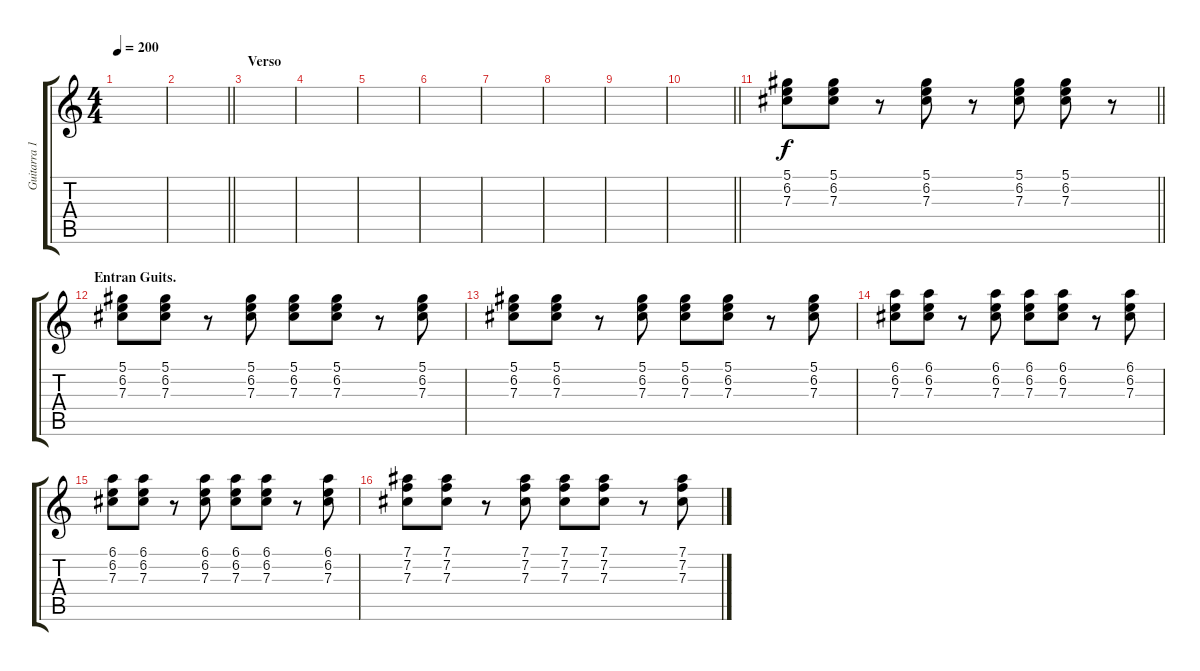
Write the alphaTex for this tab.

\track ("Guitarra 1" "Guitarra 1") {instrument overdrivenguitar}
\staff {score tabs}
\tuning (Eb4 Bb3 Gb3 Db3 Ab2 Eb2) {hide}
\ts (4 4)
\tempo 200
\clef g2
\ks c
|
\barLineRight lightlight
|
\section ("" "Verso")
|
|
|
|
|
|
|
\barLineRight lightlight
|
\barLineRight lightlight
(5.1 6.2 7.3).8 (5.1 6.2 7.3).8 r.8 (5.1 6.2 7.3).8 r.8 (5.1 6.2 7.3).8 (5.1 6.2 7.3).8 r.8 |
\section ("" "Entran Guits.")
(5.1 6.2 7.3).8 (5.1 6.2 7.3).8 r.8 (5.1 6.2 7.3).8 (5.1 6.2 7.3).8 (5.1 6.2 7.3).8 r.8 (5.1 6.2 7.3).8 |
(5.1 6.2 7.3).8 (5.1 6.2 7.3).8 r.8 (5.1 6.2 7.3).8 (5.1 6.2 7.3).8 (5.1 6.2 7.3).8 r.8 (5.1 6.2 7.3).8 |
(6.1 6.2 7.3).8 (6.1 6.2 7.3).8 r.8 (6.1 6.2 7.3).8 (6.1 6.2 7.3).8 (6.1 6.2 7.3).8 r.8 (6.1 6.2 7.3).8 |
(6.1 6.2 7.3).8 (6.1 6.2 7.3).8 r.8 (6.1 6.2 7.3).8 (6.1 6.2 7.3).8 (6.1 6.2 7.3).8 r.8 (6.1 6.2 7.3).8 |
(7.1 7.2 7.3).8 (7.1 7.2 7.3).8 r.8 (7.1 7.2 7.3).8 (7.1 7.2 7.3).8 (7.1 7.2 7.3).8 r.8 (7.1 7.2 7.3).8
